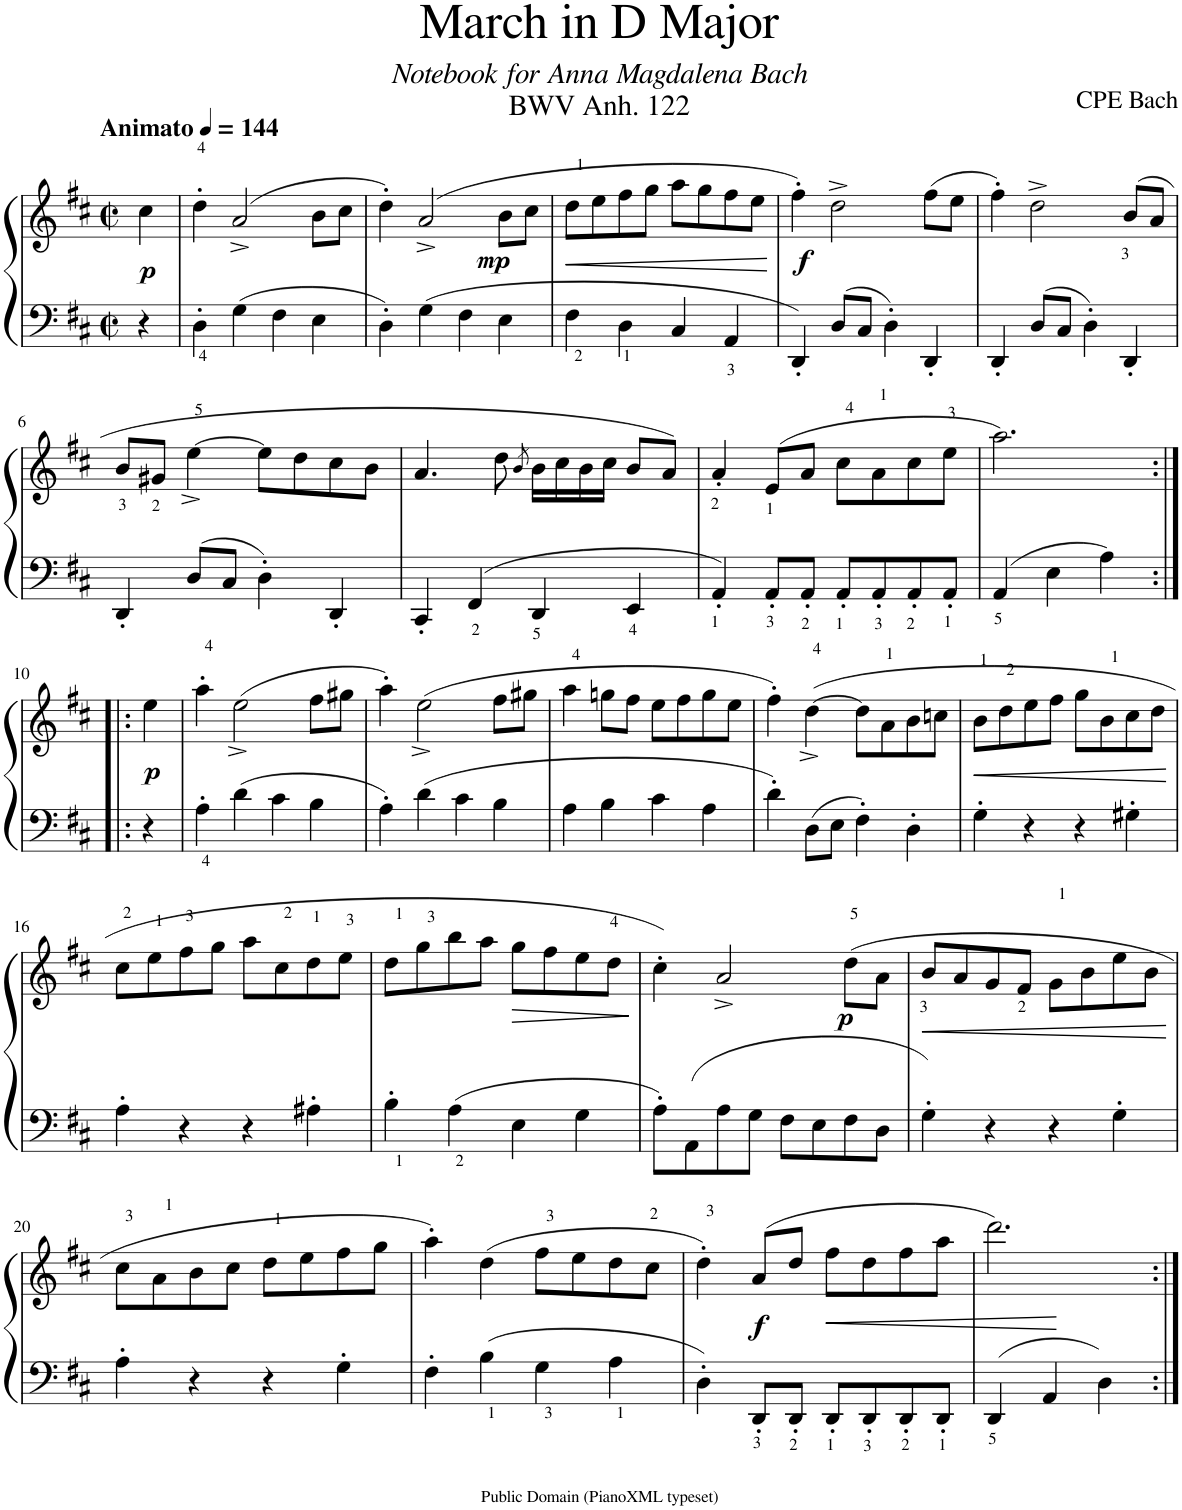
**kern	**kern	**dynam
*part1	*part1	*part1
*staff2	*staff1	*staff1/2
*I"Piano	*	*
*I'Pno.	*	*
*clefF4	*clefG2	*
*k[f#c#]	*k[f#c#]	*
*M2/2	*M2/2	*
*met(c|)	*met(c|)	*
*MM144	*MM144	*
=	=	=
!	!LO:TX:a:B:t=Animato	!
!	!	!LO:DY:b
4r	4cc#\	p
=1	=1	=1
4D'\	4dd'\	.
4G\	(2a^/	.
4F#\	.	.
4E\	8b\L	.
.	8cc#\J	.
=2	=2	=2
4D'\	4dd'\)	.
4G\	(2a^/	.
4F#\	.	.
!	!	!LO:DY:b
4E\	8b\L	mp
.	8cc#\J	.
=3	=3	=3
!	!	!LO:HP:b
4F#\	8dd\L	<
.	8ee\	.
4D\	8ff#\	.
.	8gg\J	.
4C#/	8aa\L	.
.	8gg\	.
4AA/	8ff#\	.
.	8ee\J	.
.	.	[
=4	=4	=4
!	!	!LO:DY:b
4DD'/	4ff#'\)	f
8D/L	2dd^\	.
8C#/J	.	.
4D'\	.	.
4DD'/	(8ff#\L	.
.	8ee\J	.
=5	=5	=5
4DD'/	4ff#'\)	.
8D/L	2dd^\	.
8C#/J	.	.
4D'\	.	.
4DD'/	(8b/L	.
.	8a/J	.
!!LO:LB:g=z
=6	=6	=6
4DD'/	8b/L	.
.	8g#X/J	.
8D/L	[4ee^<\	.
8C#/J	.	.
4D'\	8ee\L]	.
.	8dd\	.
4DD'/	8cc#\	.
.	8b\J	.
=7	=7	=7
4CC#'/	4.a/	.
4FF#/	.	.
.	8dd\	.
.	8qb/	.
4DD/	16b\LL	.
.	16cc#\	.
.	16b\	.
.	16cc#\JJ	.
4EE/	8b/L	.
.	8a/J)	.
=8	=8	=8
4AA'/	4a'/	.
8AA'/L	(8e/L	.
8AA'/J	8a/J	.
8AA'/L	8cc#\L	.
8AA'/	8a\	.
8AA'/	8cc#\	.
8AA'/J	8ee\J	.
=9	=9	=9
4AA/	2.aa\)	.
4E\	.	.
4A\	.	.
!!LO:LB:g=z
=10:|!|:	=10:|!|:	=10:|!|:
!	!	!LO:DY:b
4r	4ee\	p
=11	=11	=11
4A'\	4aa'\	.
4d\	(2ee^<\	.
4c#\	.	.
4B\	8ff#\L	.
.	8gg#X\J	.
=12	=12	=12
4A'\	4aa'\)	.
4d\	(2ee^<\	.
4c#\	.	.
4B\	8ff#\L	.
.	8gg#X\J	.
=13	=13	=13
4A\	4aa\	.
4B\	8ggn\L	.
.	8ff#\J	.
4c#\	8ee\L	.
.	8ff#\	.
4A\	8gg\	.
.	8ee\J	.
=14	=14	=14
4d'\	4ff#'\)	.
8D\L	([4dd^<\	.
8E\J	.	.
4F#'\	8dd\L]	.
.	8a\	.
4D'\	8b\	.
.	8ccn\J	.
=15	=15	=15
!	!	!LO:HP:b
4G'\	8b\L	<
.	8dd\	.
4r	8ee\	.
.	8ff#\J	.
4r	8gg\L	.
.	8b\	.
4G#X'\	8cc#\	.
.	8dd\J	.
.	.	[
!!LO:LB:g=z
=16	=16	=16
4A'\	8cc#\L	.
.	8ee\	.
4r	8ff#\	.
.	8gg\J	.
4r	8aa\L	.
.	8cc#\	.
4A#X'\	8dd\	.
.	8ee\J	.
=17	=17	=17
4B'\	8dd\L	.
.	8gg\	.
4A\	8bb\	.
.	8aa\J	.
!	!	!LO:HP:b
4E\	8gg\L	>
.	8ff#\	.
4G\	8ee\	.
.	8dd\J	.
.	.	]
=18	=18	=18
8A'\L	4cc#'\)	.
8AA\	.	.
8A\	2a^/	.
8G\J	.	.
8F#\L	.	.
8E\	.	.
!	!	!LO:DY:b
8F#\	(8dd\L	p
8D\J	8a\J	.
=19	=19	=19
!	!	!LO:HP:b
4G'\	8b/L	<
.	8a/	.
4r	8g/	.
.	8f#/J	.
4r	8g\L	.
.	8b\	.
4G'\	8ee\	.
.	8b\J	.
.	.	[
!!LO:LB:g=z
=20	=20	=20
4A'\	8cc#\L	.
.	8a\	.
4r	8b\	.
.	8cc#\J	.
4r	8dd\L	.
.	8ee\	.
4G'\	8ff#\	.
.	8gg\J	.
=21	=21	=21
4F#'\	4aa'\)	.
4B\	(4dd\	.
4G\	8ff#\L	.
.	8ee\	.
4A\	8dd\	.
.	8cc#\J	.
=22	=22	=22
4D'\	4dd'\)	.
!	!	!LO:DY:b
8DD'/L	(8a/L	f
8DD'/J	8dd/J	.
!	!	!LO:HP:b
8DD'/L	8ff#\L	<
8DD'/	8dd\	.
8DD'/	8ff#\	.
8DD'/J	8aa\J	.
.	.	[
=23	=23	=23
4DD/	2.ddd\)	.
4AA/	.	.
4D\	.	.
=:|!	=:|!	=:|!
*-	*-	*-
